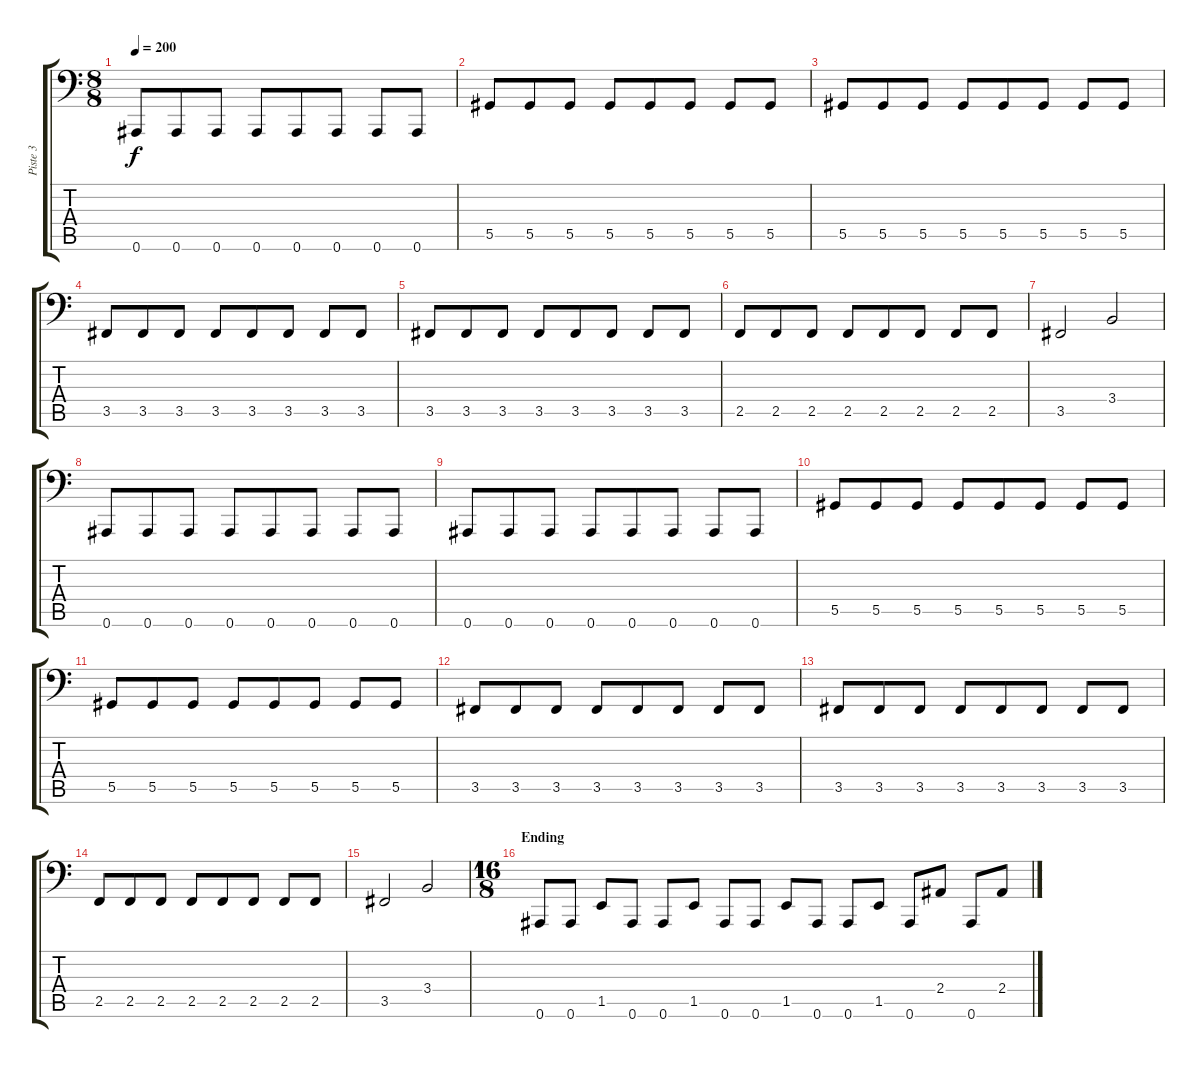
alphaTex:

\track ("Piste 3" "Piste 3") {instrument electricbassfinger}
\staff {score tabs}
\tuning (B2 Gb2 Db2 Ab1 Eb1 Bb0) {hide}
\ts (8 8)
\tempo 200
\clef f4
\ks c
0.6.8{dy f} 0.6.8 0.6.8 0.6.8 0.6.8 0.6.8 0.6.8 0.6.8 |
5.5.8 5.5.8 5.5.8 5.5.8 5.5.8 5.5.8 5.5.8 5.5.8 |
5.5.8 5.5.8 5.5.8 5.5.8 5.5.8 5.5.8 5.5.8 5.5.8 |
3.5.8 3.5.8 3.5.8 3.5.8 3.5.8 3.5.8 3.5.8 3.5.8 |
3.5.8 3.5.8 3.5.8 3.5.8 3.5.8 3.5.8 3.5.8 3.5.8 |
2.5.8 2.5.8 2.5.8 2.5.8 2.5.8 2.5.8 2.5.8 2.5.8 |
3.5.2 3.4.2 |
0.6.8 0.6.8 0.6.8 0.6.8 0.6.8 0.6.8 0.6.8 0.6.8 |
0.6.8 0.6.8 0.6.8 0.6.8 0.6.8 0.6.8 0.6.8 0.6.8 |
5.5.8 5.5.8 5.5.8 5.5.8 5.5.8 5.5.8 5.5.8 5.5.8 |
5.5.8 5.5.8 5.5.8 5.5.8 5.5.8 5.5.8 5.5.8 5.5.8 |
3.5.8 3.5.8 3.5.8 3.5.8 3.5.8 3.5.8 3.5.8 3.5.8 |
3.5.8 3.5.8 3.5.8 3.5.8 3.5.8 3.5.8 3.5.8 3.5.8 |
2.5.8 2.5.8 2.5.8 2.5.8 2.5.8 2.5.8 2.5.8 2.5.8 |
3.5.2 3.4.2 |
\ts (16 8)
\section ("" "Ending")
0.6.8 0.6.8 1.5.8 0.6.8 0.6.8 1.5.8 0.6.8 0.6.8 1.5.8 0.6.8 0.6.8 1.5.8 0.6.8 2.4.8 0.6.8 2.4.8
